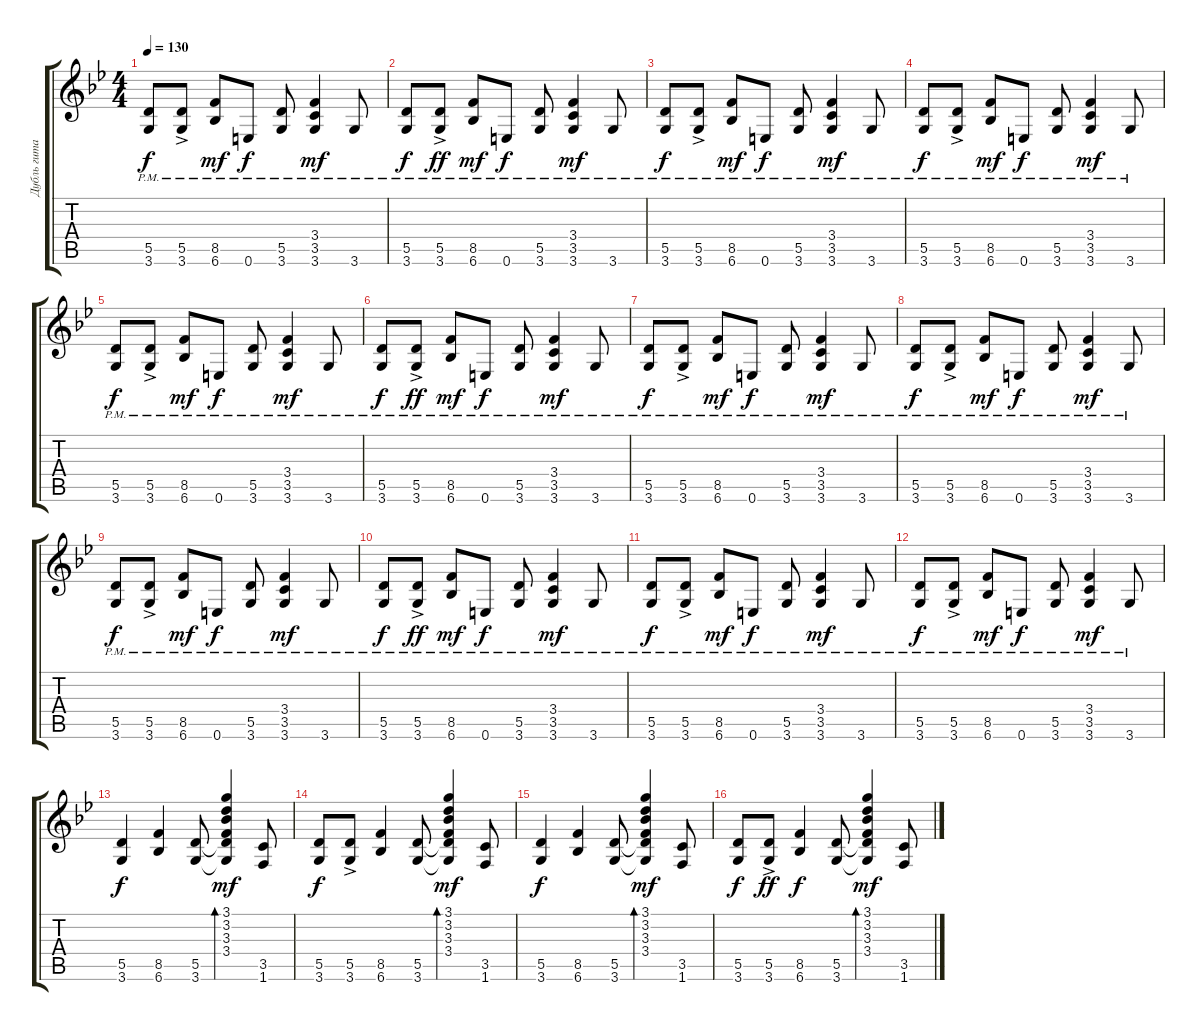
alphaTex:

\track ("Дубль гитара" "Дубль гита") {instrument overdrivenguitar}
\staff {score tabs}
\tuning (E4 B3 G3 D3 A2 E2) {hide}
\ts (4 4)
\tempo 130
\clef g2
\ks gminor
(5.5{pm} 3.6{pm}).8{dy f} (5.5{ac pm} 3.6{ac pm}).8 (8.5{pm} 6.6{pm}).8{dy mf} 0.6{pm}.8{dy f} (5.5{pm} 3.6{pm}).8 (3.4{pm} 3.5{pm} 3.6{pm}).4{dy mf} 3.6{pm}.8 |
(5.5{pm} 3.6{pm}).8{dy f} (5.5{ac pm} 3.6{ac pm}).8{dy ff} (8.5{pm} 6.6{pm}).8{dy mf} 0.6{pm}.8{dy f} (5.5{pm} 3.6{pm}).8 (3.4{pm} 3.5{pm} 3.6{pm}).4{dy mf} 3.6{pm}.8 |
(5.5{pm} 3.6{pm}).8{dy f} (5.5{ac pm} 3.6{ac pm}).8 (8.5{pm} 6.6{pm}).8{dy mf} 0.6{pm}.8{dy f} (5.5{pm} 3.6{pm}).8 (3.4{pm} 3.5{pm} 3.6{pm}).4{dy mf} 3.6{pm}.8 |
(5.5{pm} 3.6{pm}).8{dy f} (5.5{ac pm} 3.6{ac pm}).8 (8.5{pm} 6.6{pm}).8{dy mf} 0.6{pm}.8{dy f} (5.5{pm} 3.6{pm}).8 (3.4{pm} 3.5{pm} 3.6{pm}).4{dy mf} 3.6{pm}.8 |
(5.5{pm} 3.6{pm}).8{dy f} (5.5{ac pm} 3.6{ac pm}).8 (8.5{pm} 6.6{pm}).8{dy mf} 0.6{pm}.8{dy f} (5.5{pm} 3.6{pm}).8 (3.4{pm} 3.5{pm} 3.6{pm}).4{dy mf} 3.6{pm}.8 |
(5.5{pm} 3.6{pm}).8{dy f} (5.5{ac pm} 3.6{ac pm}).8{dy ff} (8.5{pm} 6.6{pm}).8{dy mf} 0.6{pm}.8{dy f} (5.5{pm} 3.6{pm}).8 (3.4{pm} 3.5{pm} 3.6{pm}).4{dy mf} 3.6{pm}.8 |
(5.5{pm} 3.6{pm}).8{dy f} (5.5{ac pm} 3.6{ac pm}).8 (8.5{pm} 6.6{pm}).8{dy mf} 0.6{pm}.8{dy f} (5.5{pm} 3.6{pm}).8 (3.4{pm} 3.5{pm} 3.6{pm}).4{dy mf} 3.6{pm}.8 |
(5.5{pm} 3.6{pm}).8{dy f} (5.5{ac pm} 3.6{ac pm}).8 (8.5{pm} 6.6{pm}).8{dy mf} 0.6{pm}.8{dy f} (5.5{pm} 3.6{pm}).8 (3.4{pm} 3.5{pm} 3.6{pm}).4{dy mf} 3.6{pm}.8 |
(5.5{pm} 3.6{pm}).8{dy f} (5.5{ac pm} 3.6{ac pm}).8 (8.5{pm} 6.6{pm}).8{dy mf} 0.6{pm}.8{dy f} (5.5{pm} 3.6{pm}).8 (3.4{pm} 3.5{pm} 3.6{pm}).4{dy mf} 3.6{pm}.8 |
(5.5{pm} 3.6{pm}).8{dy f} (5.5{ac pm} 3.6{ac pm}).8{dy ff} (8.5{pm} 6.6{pm}).8{dy mf} 0.6{pm}.8{dy f} (5.5{pm} 3.6{pm}).8 (3.4{pm} 3.5{pm} 3.6{pm}).4{dy mf} 3.6{pm}.8 |
(5.5{pm} 3.6{pm}).8{dy f} (5.5{ac pm} 3.6{ac pm}).8 (8.5{pm} 6.6{pm}).8{dy mf} 0.6{pm}.8{dy f} (5.5{pm} 3.6{pm}).8 (3.4{pm} 3.5{pm} 3.6{pm}).4{dy mf} 3.6{pm}.8 |
(5.5{pm} 3.6{pm}).8{dy f} (5.5{ac pm} 3.6{ac pm}).8 (8.5{pm} 6.6{pm}).8{dy mf} 0.6{pm}.8{dy f} (5.5{pm} 3.6{pm}).8 (3.4{pm} 3.5{pm} 3.6{pm}).4{dy mf} 3.6{pm}.8 |
(5.5 3.6).4{dy f} (8.5 6.6).4 (5.5 3.6).8 (3.1 3.2 3.3 3.4 5.5{t} 3.6{t}).4{bd 60 dy mf} (3.5 1.6).8 |
(5.5 3.6).8{dy f} (5.5{ac} 3.6{ac}).8 (8.5 6.6).4 (5.5 3.6).8 (3.1 3.2 3.3 3.4 5.5{t} 3.6{t}).4{bd 60 dy mf} (3.5 1.6).8 |
(5.5 3.6).4{dy f} (8.5 6.6).4 (5.5 3.6).8 (3.1 3.2 3.3 3.4 5.5{t} 3.6{t}).4{bd 60 dy mf} (3.5 1.6).8 |
(5.5 3.6).8{dy f} (5.5{ac} 3.6{ac}).8{dy ff} (8.5 6.6).4{dy f} (5.5 3.6).8 (3.1 3.2 3.3 3.4 5.5{t} 3.6{t}).4{bd 60 dy mf} (3.5 1.6).8
